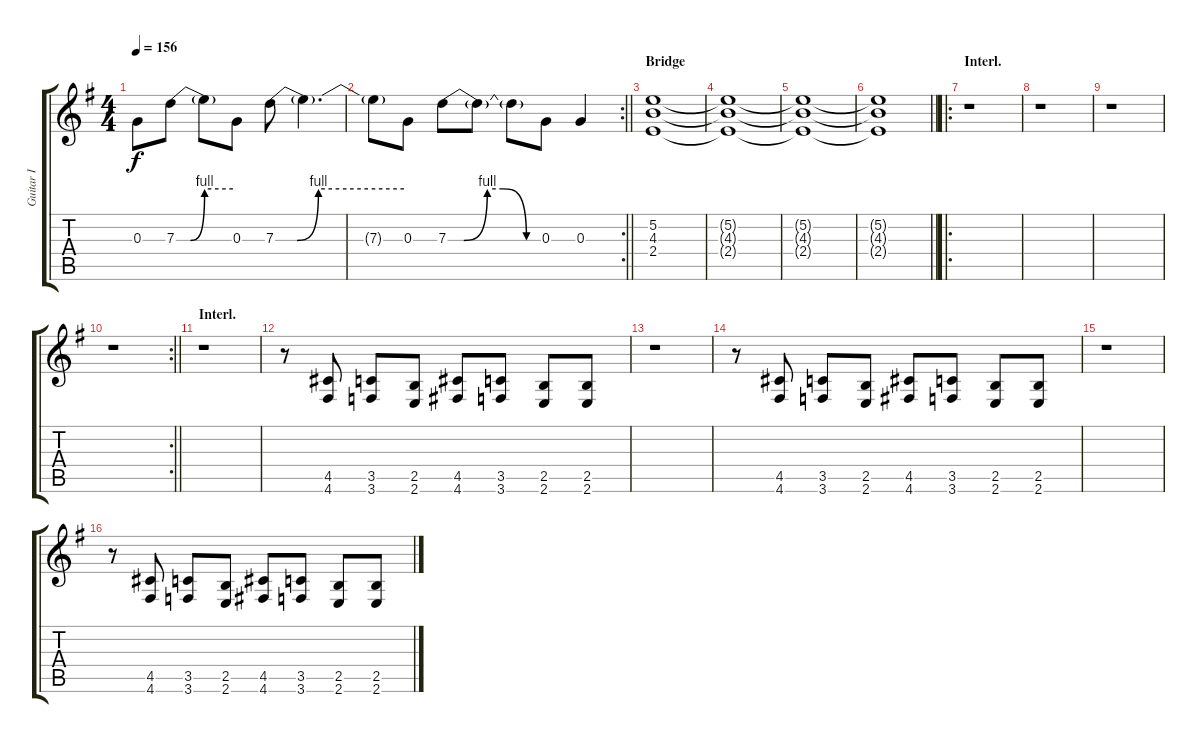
\track ("Guitar I" "Guitar I") {instrument distortionguitar}
\staff {score tabs}
\tuning (E4 B3 G3 D3 A2 D2) {hide}
\ts (4 4)
\tempo 156
\clef g2
\ks eminor
0.3.8{dy f} 7.3{be (custom 0 0 15 0 30 4 60 4)}.8 7.3{t}.8 0.3.8 7.3{be (custom 0 0 10 0 20 4 60 4)}.8 7.3{t}.4{d} |
\rc 2
\barLineRight lightlight
7.3{t}.8 0.3.8 7.3{be (custom 0 0 10 0 25 4 35 4 50 0 60 0)}.8 7.3{t}.8 7.3{t}.8 0.3.8 0.3.4 |
\section ("" "Bridge")
(5.2 4.3 2.4).1 |
(5.2{t} 4.3{t} 2.4{t}).1 |
(5.2{t} 4.3{t} 2.4{t}).1 |
\barLineRight lightlight
(5.2{t} 4.3{t} 2.4{t}).1 |
\ro
\section ("" "Interl.")
r.1 |
r.1 |
r.1 |
\rc 2
\barLineRight lightlight
r.1 |
\section ("" "Interl.")
r.1 |
r.8 (4.5 4.6).8 (3.5 3.6).8 (2.5 2.6).8 (4.5 4.6).8 (3.5 3.6).8 (2.5 2.6).8 (2.5 2.6).8 |
r.1 |
r.8 (4.5 4.6).8 (3.5 3.6).8 (2.5 2.6).8 (4.5 4.6).8 (3.5 3.6).8 (2.5 2.6).8 (2.5 2.6).8 |
r.1 |
r.8 (4.5 4.6).8 (3.5 3.6).8 (2.5 2.6).8 (4.5 4.6).8 (3.5 3.6).8 (2.5 2.6).8 (2.5 2.6).8
